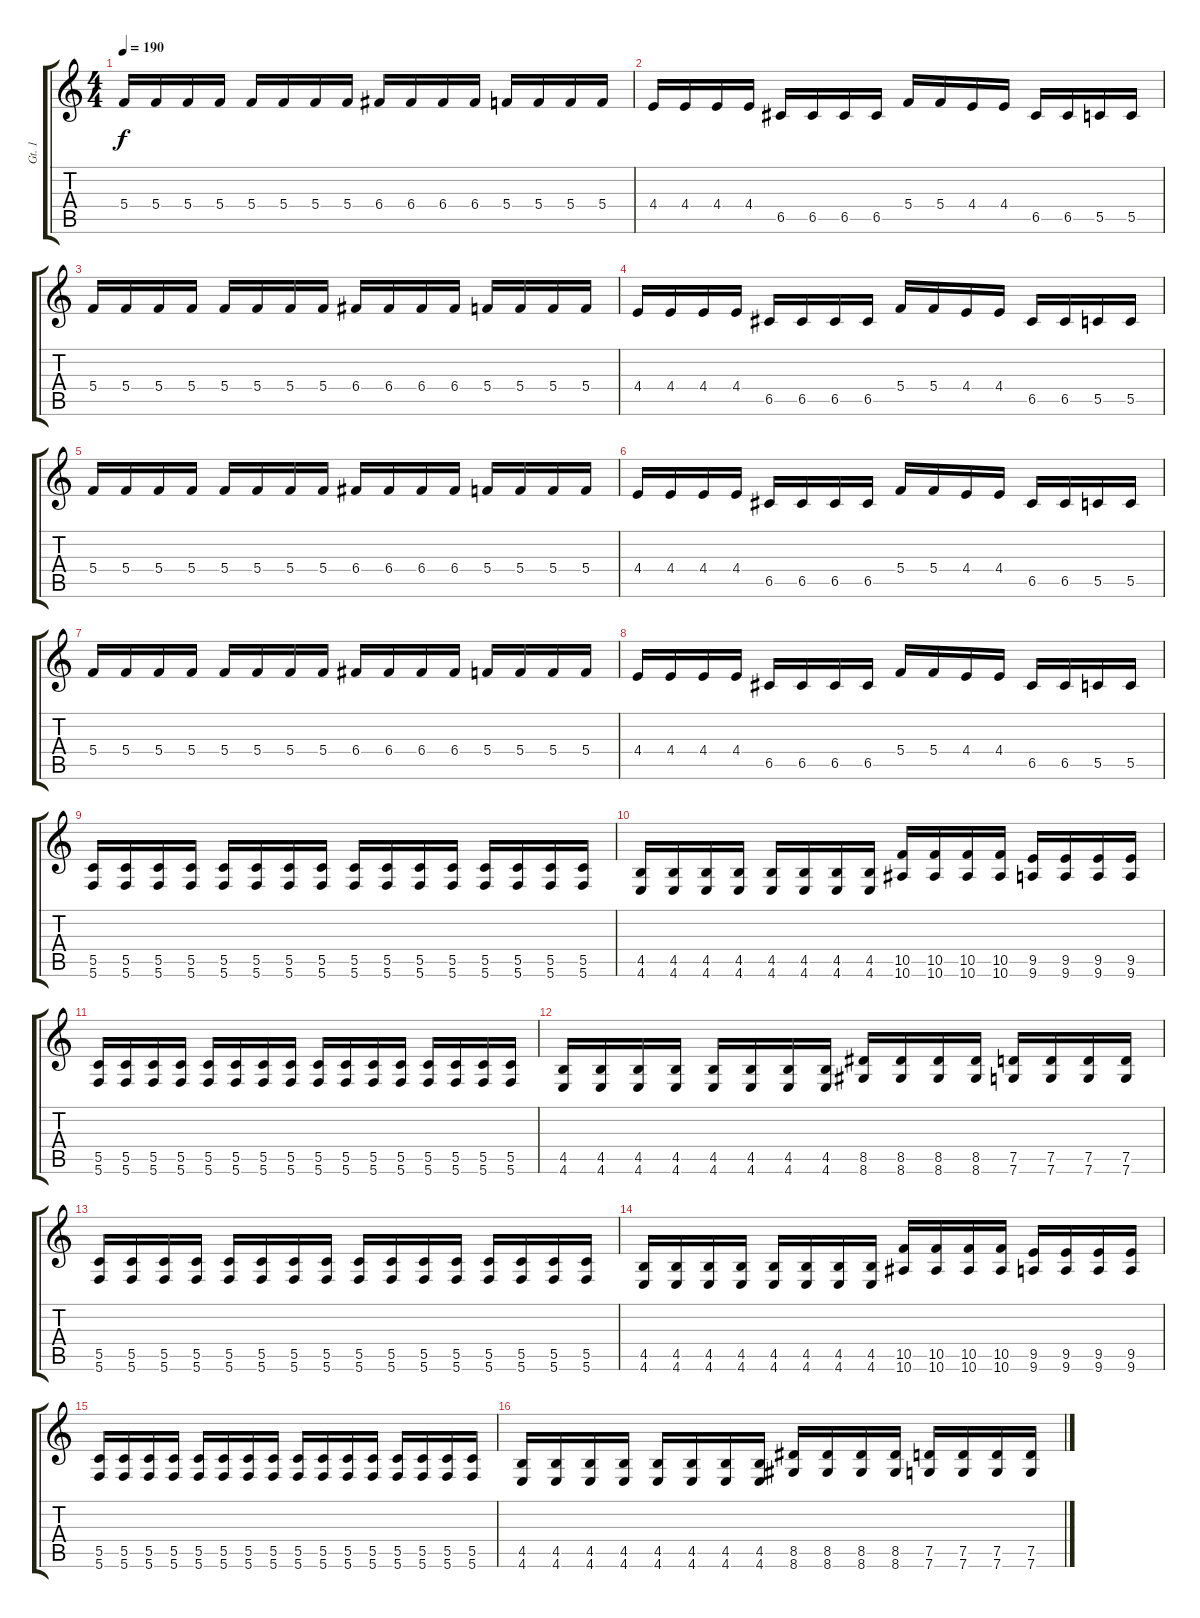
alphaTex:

\track ("Gt. 1" "Gt. 1") {instrument overdrivenguitar}
\staff {score tabs}
\tuning (D4 A3 F3 C3 G2 C2) {hide}
\ts (4 4)
\tempo 190
\clef g2
\ks c
5.4.16{dy f instrument overdrivenguitar} 5.4.16 5.4.16 5.4.16 5.4.16 5.4.16 5.4.16 5.4.16 6.4.16 6.4.16 6.4.16 6.4.16 5.4.16 5.4.16 5.4.16 5.4.16 |
4.4.16 4.4.16 4.4.16 4.4.16 6.5.16 6.5.16 6.5.16 6.5.16 5.4.16 5.4.16 4.4.16 4.4.16 6.5.16 6.5.16 5.5.16 5.5.16 |
5.4.16 5.4.16 5.4.16 5.4.16 5.4.16 5.4.16 5.4.16 5.4.16 6.4.16 6.4.16 6.4.16 6.4.16 5.4.16 5.4.16 5.4.16 5.4.16 |
4.4.16 4.4.16 4.4.16 4.4.16 6.5.16 6.5.16 6.5.16 6.5.16 5.4.16 5.4.16 4.4.16 4.4.16 6.5.16 6.5.16 5.5.16 5.5.16 |
5.4.16 5.4.16 5.4.16 5.4.16 5.4.16 5.4.16 5.4.16 5.4.16 6.4.16 6.4.16 6.4.16 6.4.16 5.4.16 5.4.16 5.4.16 5.4.16 |
4.4.16 4.4.16 4.4.16 4.4.16 6.5.16 6.5.16 6.5.16 6.5.16 5.4.16 5.4.16 4.4.16 4.4.16 6.5.16 6.5.16 5.5.16 5.5.16 |
5.4.16 5.4.16 5.4.16 5.4.16 5.4.16 5.4.16 5.4.16 5.4.16 6.4.16 6.4.16 6.4.16 6.4.16 5.4.16 5.4.16 5.4.16 5.4.16 |
4.4.16 4.4.16 4.4.16 4.4.16 6.5.16 6.5.16 6.5.16 6.5.16 5.4.16 5.4.16 4.4.16 4.4.16 6.5.16 6.5.16 5.5.16 5.5.16 |
(5.5 5.6).16 (5.5 5.6).16 (5.5 5.6).16 (5.5 5.6).16 (5.5 5.6).16 (5.5 5.6).16 (5.5 5.6).16 (5.5 5.6).16 (5.5 5.6).16 (5.5 5.6).16 (5.5 5.6).16 (5.5 5.6).16 (5.5 5.6).16 (5.5 5.6).16 (5.5 5.6).16 (5.5 5.6).16 |
(4.5 4.6).16 (4.5 4.6).16 (4.5 4.6).16 (4.5 4.6).16 (4.5 4.6).16 (4.5 4.6).16 (4.5 4.6).16 (4.5 4.6).16 (10.5 10.6).16 (10.5 10.6).16 (10.5 10.6).16 (10.5 10.6).16 (9.5 9.6).16 (9.5 9.6).16 (9.5 9.6).16 (9.5 9.6).16 |
(5.5 5.6).16 (5.5 5.6).16 (5.5 5.6).16 (5.5 5.6).16 (5.5 5.6).16 (5.5 5.6).16 (5.5 5.6).16 (5.5 5.6).16 (5.5 5.6).16 (5.5 5.6).16 (5.5 5.6).16 (5.5 5.6).16 (5.5 5.6).16 (5.5 5.6).16 (5.5 5.6).16 (5.5 5.6).16 |
(4.5 4.6).16 (4.5 4.6).16 (4.5 4.6).16 (4.5 4.6).16 (4.5 4.6).16 (4.5 4.6).16 (4.5 4.6).16 (4.5 4.6).16 (8.5 8.6).16 (8.5 8.6).16 (8.5 8.6).16 (8.5 8.6).16 (7.5 7.6).16 (7.5 7.6).16 (7.5 7.6).16 (7.5 7.6).16 |
(5.5 5.6).16 (5.5 5.6).16 (5.5 5.6).16 (5.5 5.6).16 (5.5 5.6).16 (5.5 5.6).16 (5.5 5.6).16 (5.5 5.6).16 (5.5 5.6).16 (5.5 5.6).16 (5.5 5.6).16 (5.5 5.6).16 (5.5 5.6).16 (5.5 5.6).16 (5.5 5.6).16 (5.5 5.6).16 |
(4.5 4.6).16 (4.5 4.6).16 (4.5 4.6).16 (4.5 4.6).16 (4.5 4.6).16 (4.5 4.6).16 (4.5 4.6).16 (4.5 4.6).16 (10.5 10.6).16 (10.5 10.6).16 (10.5 10.6).16 (10.5 10.6).16 (9.5 9.6).16 (9.5 9.6).16 (9.5 9.6).16 (9.5 9.6).16 |
(5.5 5.6).16 (5.5 5.6).16 (5.5 5.6).16 (5.5 5.6).16 (5.5 5.6).16 (5.5 5.6).16 (5.5 5.6).16 (5.5 5.6).16 (5.5 5.6).16 (5.5 5.6).16 (5.5 5.6).16 (5.5 5.6).16 (5.5 5.6).16 (5.5 5.6).16 (5.5 5.6).16 (5.5 5.6).16 |
(4.5 4.6).16 (4.5 4.6).16 (4.5 4.6).16 (4.5 4.6).16 (4.5 4.6).16 (4.5 4.6).16 (4.5 4.6).16 (4.5 4.6).16 (8.5 8.6).16 (8.5 8.6).16 (8.5 8.6).16 (8.5 8.6).16 (7.5 7.6).16 (7.5 7.6).16 (7.5 7.6).16 (7.5 7.6).16
